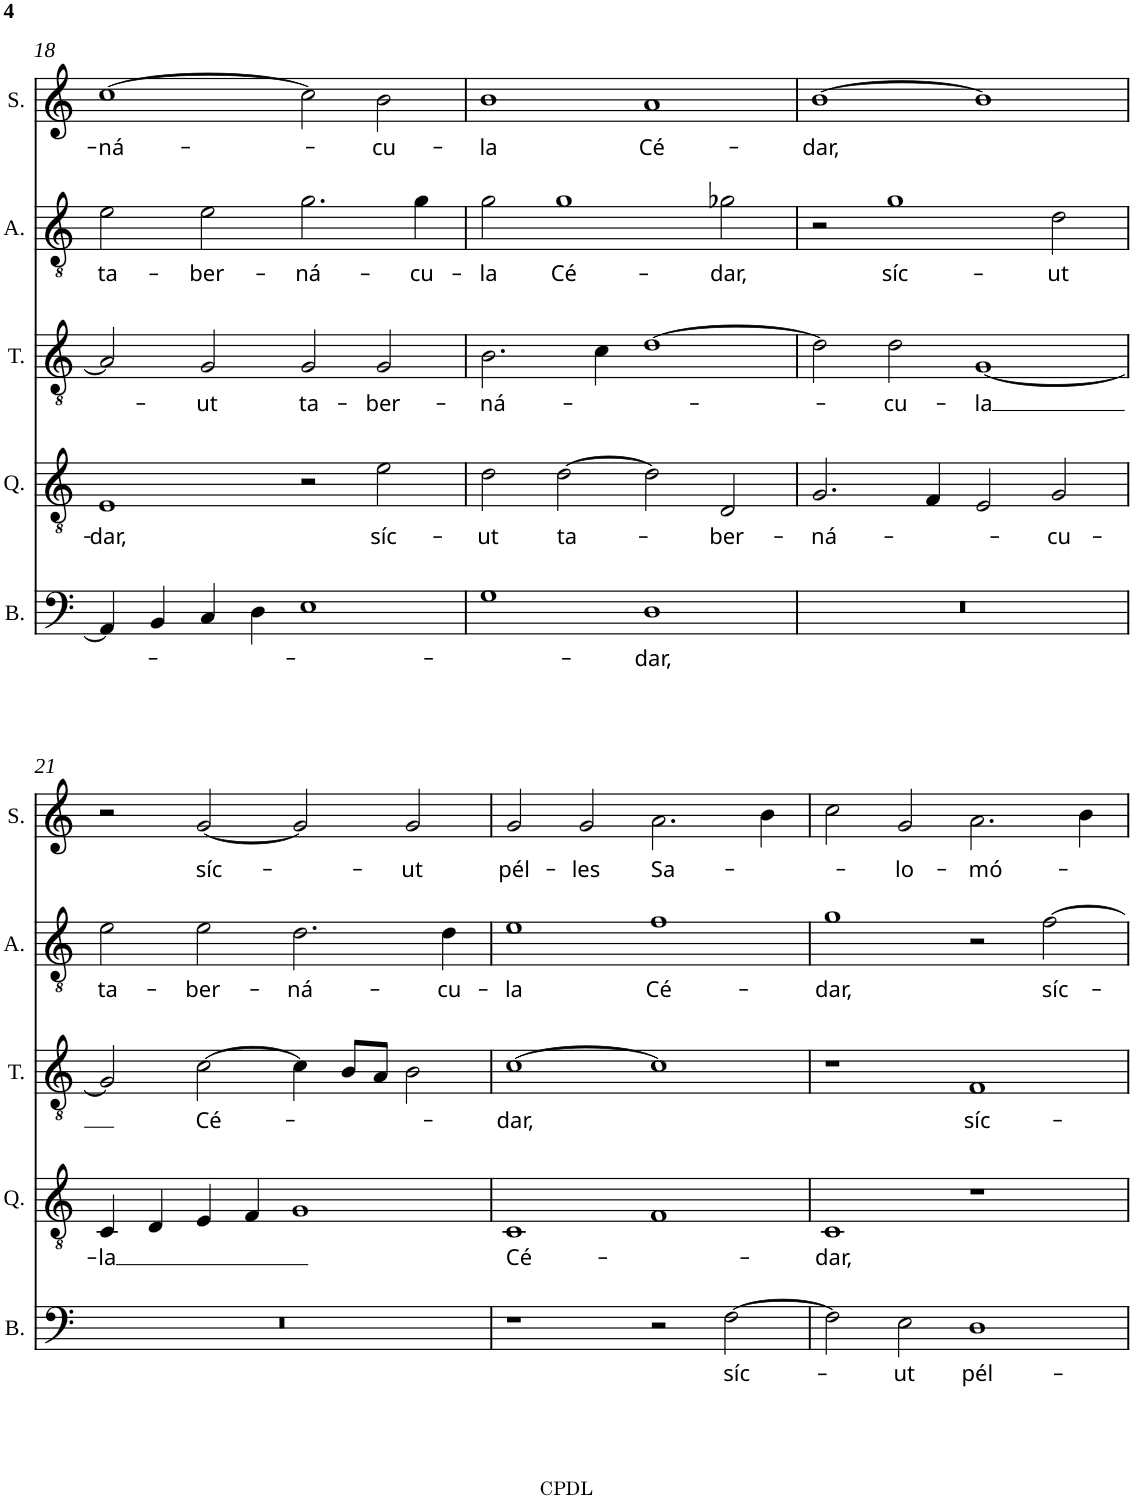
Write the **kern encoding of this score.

**kern	**text	**kern	**text	**kern	**text	**kern	**text	**kern	**text
*part5	*part5	*part4	*part4	*part3	*part3	*part2	*part2	*part1	*part1
*staff5	*staff5	*staff4	*staff4	*staff3	*staff3	*staff2	*staff2	*staff1	*staff1
*I"Bassus	*	*I"Quintus	*	*I"Tenor	*	*I"Altus	*	*I"Superius	*
*I'B.	*	*I'Q.	*	*I'T.	*	*I'A.	*	*I'S.	*
!!LO:PB:g=z
*clefF4	*	*clefGv2	*	*clefGv2	*	*clefGv2	*	*clefG2	*
*	*	*Trd8c14	*	*	*	*Trd1c2	*	*	*
*k[]	*	*k[]	*	*k[]	*	*k[]	*	*k[]	*
*M4/2	*	*M4/2	*	*M4/2	*	*M4/2	*	*M4/2	*
=18	=18	=18	=18	=18	=18	=18	=18	=18	=18
!	!	!	!LO:LY:b	!	!	!	!LO:LY:b	!	!LO:LY:b
4AA/]	.	1E	-dar,	2A/]	.	2e\	ta-	[1cc	-ná-
4BB/	.	.	.	.	.	.	.	.	.
!	!	!	!	!	!LO:LY:b	!	!LO:LY:b	!	!
4C/	.	.	.	2G/	-ut	2e\	-ber-	.	.
4D\	.	.	.	.	.	.	.	.	.
!	!	!	!	!	!LO:LY:b	!	!LO:LY:b	!	!
1E	.	2r	.	2G/	ta-	2.g\	-ná-	2cc\]	.
!	!	!	!LO:LY:b	!	!LO:LY:b	!	!	!	!LO:LY:b
.	.	2e\	síc-	2G/	-ber-	.	.	2b\	-cu-
!	!	!	!	!	!	!	!LO:LY:b	!	!
.	.	.	.	.	.	4g\	-cu-	.	.
=19	=19	=19	=19	=19	=19	=19	=19	=19	=19
!	!	!	!LO:LY:b	!	!LO:LY:b	!	!LO:LY:b	!	!LO:LY:b
1G	.	2d\	-ut	2.B\	-ná-	2g\	-la	1b	-la
!	!	!	!LO:LY:b	!	!	!	!LO:LY:b	!	!
.	.	[2d\	ta-	.	.	1g	Cé-	.	.
.	.	.	.	4c\	.	.	.	.	.
!	!LO:LY:b	!	!	!	!	!	!	!	!LO:LY:b
1D	-dar,	2d\]	.	[1d	.	.	.	1a	Cé-
!	!	!	!LO:LY:b	!	!	!	!LO:LY:b	!	!
.	.	2D/	-ber-	.	.	2g-X\	-dar,	.	.
=20	=20	=20	=20	=20	=20	=20	=20	=20	=20
!	!	!	!LO:LY:b	!	!	!	!	!	!LO:LY:b
0r	.	2.G/	-ná-	2d\]	.	2r	.	[1b	-dar,
!	!	!	!	!	!LO:LY:b	!	!LO:LY:b	!	!
.	.	.	.	2d\	-cu-	1g	síc-	.	.
.	.	4F/	.	.	.	.	.	.	.
!	!	!	!	!	!LO:LY:b	!	!	!	!
.	.	2E/	.	[1G	-la	.	.	1b]	.
!	!	!	!LO:LY:b	!	!	!	!LO:LY:b	!	!
.	.	2G/	-cu-	.	.	2d\	-ut	.	.
!!LO:LB:g=z
=21	=21	=21	=21	=21	=21	=21	=21	=21	=21
!	!	!	!LO:LY:b	!	!	!	!LO:LY:b	!	!
0r	.	4C/	-la	2G/]	.	2e\	ta-	2r	.
.	.	4D/	.	.	.	.	.	.	.
!	!	!	!	!	!LO:LY:b	!	!LO:LY:b	!	!LO:LY:b
.	.	4E/	.	[2c\	Cé-	2e\	-ber-	[2g/	síc-
.	.	4F/	.	.	.	.	.	.	.
!	!	!	!	!	!	!	!LO:LY:b	!	!
.	.	1G	.	4c\]	.	2.d\	-ná-	2g/]	.
.	.	.	.	8B/L	.	.	.	.	.
.	.	.	.	8A/J	.	.	.	.	.
!	!	!	!	!	!	!	!	!	!LO:LY:b
.	.	.	.	2B\	.	.	.	2g/	-ut
!	!	!	!	!	!	!	!LO:LY:b	!	!
.	.	.	.	.	.	4d\	-cu-	.	.
=22	=22	=22	=22	=22	=22	=22	=22	=22	=22
!	!	!	!LO:LY:b	!	!LO:LY:b	!	!LO:LY:b	!	!LO:LY:b
1r	.	1C	Cé-	[1c	-dar,	1e	-la	2g/	pél-
!	!	!	!	!	!	!	!	!	!LO:LY:b
.	.	.	.	.	.	.	.	2g/	-les
!	!	!	!	!	!	!	!LO:LY:b	!	!LO:LY:b
2r	.	1F	.	1c]	.	1f	Cé-	2.a\	Sa-
!	!LO:LY:b	!	!	!	!	!	!	!	!
[2F\	síc-	.	.	.	.	.	.	.	.
.	.	.	.	.	.	.	.	4b\	.
=23	=23	=23	=23	=23	=23	=23	=23	=23	=23
!	!	!	!LO:LY:b	!	!	!	!LO:LY:b	!	!
2F\]	.	1C	-dar,	1r	.	1g	-dar,	2cc\	.
!	!LO:LY:b	!	!	!	!	!	!	!	!LO:LY:b
2E\	-ut	.	.	.	.	.	.	2g/	-lo-
!	!LO:LY:b	!	!	!	!LO:LY:b	!	!	!	!LO:LY:b
1D	pél-	1r	.	1F	síc-	2r	.	2.a\	-mó-
!	!	!	!	!	!	!	!LO:LY:b	!	!
.	.	.	.	.	.	[2f\	síc-	.	.
.	.	.	.	.	.	.	.	4b\	.
=	=	=	=	=	=	=	=	=	=
*-	*-	*-	*-	*-	*-	*-	*-	*-	*-
